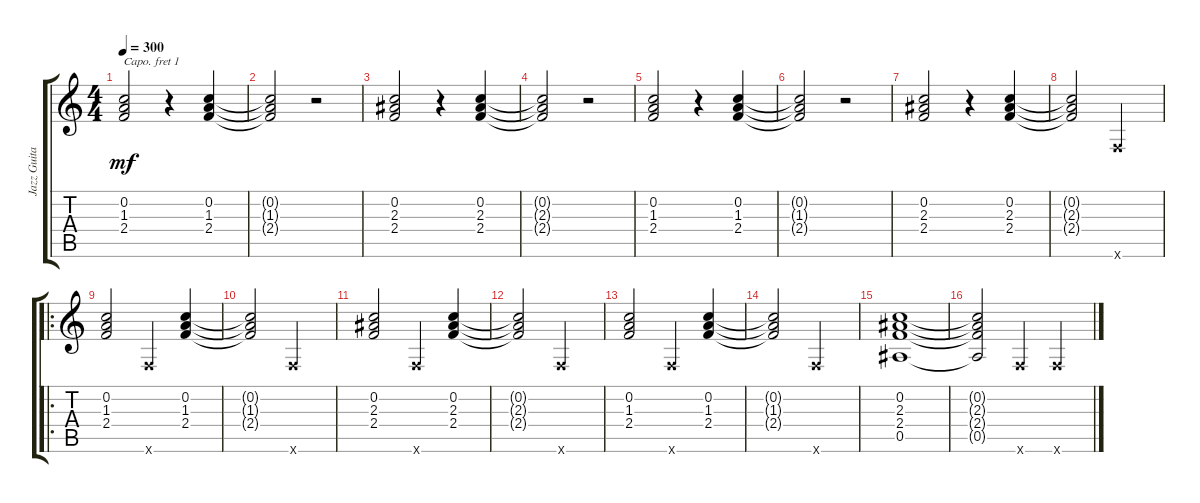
\track ("Jazz Guitar" "Jazz Guita") {instrument electricguitarjazz}
\staff {score tabs}
\capo 1
\tuning (E4 B3 G3 D3 A2 E2) {hide}
\ts (4 4)
\tempo 300
\clef g2
\ks c
(0.2 1.3 2.4).2{dy mf instrument electricguitarjazz} r.4 (0.2 1.3 2.4).4 |
(0.2{t} 1.3{t} 2.4{t}).2 r.2 |
(0.2 2.3 2.4).2 r.4 (0.2 2.3 2.4).4 |
(0.2{t} 2.3{t} 2.4{t}).2 r.2 |
(0.2 1.3 2.4).2 r.4 (0.2 1.3 2.4).4 |
(0.2{t} 1.3{t} 2.4{t}).2 r.2 |
(0.2 2.3 2.4).2 r.4 (0.2 2.3 2.4).4 |
(0.2{t} 2.3{t} 2.4{t}).2 0.6{x}.2 |
\ro
(0.2 1.3 2.4).2 0.6{x}.4 (0.2 1.3 2.4).4 |
(0.2{t} 1.3{t} 2.4{t}).2 0.6{x}.2 |
(0.2 2.3 2.4).2 0.6{x}.4 (0.2 2.3 2.4).4 |
(0.2{t} 2.3{t} 2.4{t}).2 0.6{x}.2 |
(0.2 1.3 2.4).2 0.6{x}.4 (0.2 1.3 2.4).4 |
(0.2{t} 1.3{t} 2.4{t}).2 0.6{x}.2 |
(0.2 2.3 2.4 0.5).1 |
(0.2{t} 2.3{t} 2.4{t} 0.5{t}).2 0.6{x}.4 0.6{x}.4
